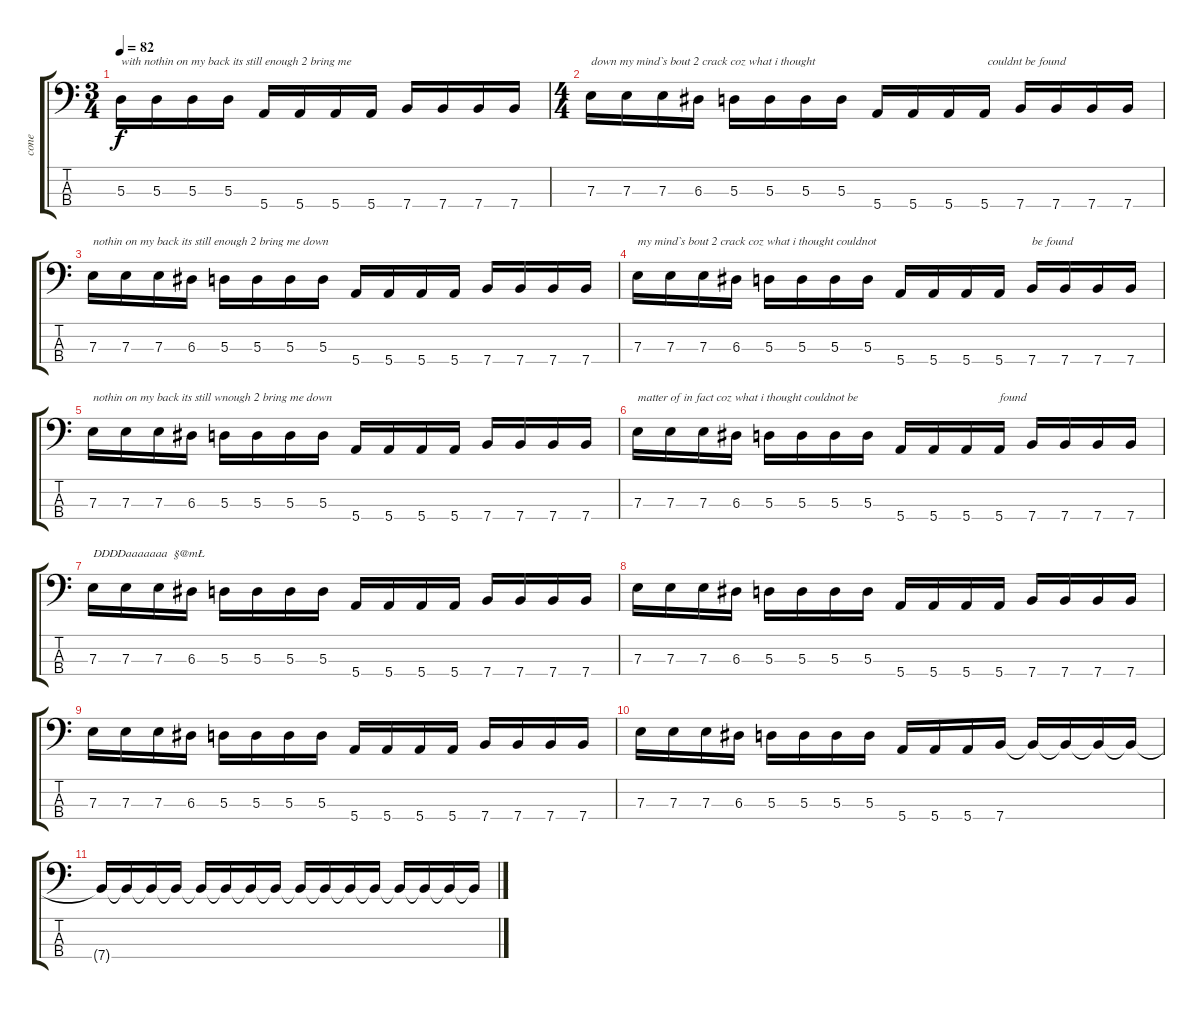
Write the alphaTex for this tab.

\track ("cone" "cone") {instrument electricbasspick}
\staff {score tabs}
\tuning (G2 D2 A1 E1) {hide}
\ts (3 4)
\tempo 82
\clef f4
\ks c
5.3.16{txt "with nothin on my back its still enough 2 bring me" dy f} 5.3.16 5.3.16 5.3.16 5.4.16 5.4.16 5.4.16 5.4.16 7.4.16 7.4.16 7.4.16 7.4.16 |
\ts (4 4)
7.3.16{txt "down my mind`s bout 2 crack coz what i thought "} 7.3.16 7.3.16 6.3.16 5.3.16 5.3.16 5.3.16 5.3.16 5.4.16 5.4.16 5.4.16 5.4.16{txt " couldnt be found"} 7.4.16 7.4.16 7.4.16 7.4.16 |
7.3.16{txt "nothin on my back its still enough 2 bring me down"} 7.3.16 7.3.16 6.3.16 5.3.16 5.3.16 5.3.16 5.3.16 5.4.16 5.4.16 5.4.16 5.4.16 7.4.16 7.4.16 7.4.16 7.4.16 |
7.3.16{txt "my mind`s bout 2 crack coz what i thought couldnot"} 7.3.16 7.3.16 6.3.16 5.3.16 5.3.16 5.3.16 5.3.16 5.4.16 5.4.16 5.4.16 5.4.16 7.4.16{txt "be found"} 7.4.16 7.4.16 7.4.16 |
7.3.16{txt "nothin on my back its still wnough 2 bring me down"} 7.3.16 7.3.16 6.3.16 5.3.16 5.3.16 5.3.16 5.3.16 5.4.16 5.4.16 5.4.16 5.4.16 7.4.16 7.4.16 7.4.16 7.4.16 |
7.3.16{txt "matter of in fact coz what i thought couldnot be "} 7.3.16 7.3.16 6.3.16 5.3.16 5.3.16 5.3.16 5.3.16 5.4.16 5.4.16 5.4.16 5.4.16{txt "found"} 7.4.16 7.4.16 7.4.16 7.4.16 |
7.3.16{txt "DDDDaaaaaaa  §@mŁ"} 7.3.16 7.3.16 6.3.16 5.3.16 5.3.16 5.3.16 5.3.16 5.4.16 5.4.16 5.4.16 5.4.16 7.4.16 7.4.16 7.4.16 7.4.16 |
7.3.16 7.3.16 7.3.16 6.3.16 5.3.16 5.3.16 5.3.16 5.3.16 5.4.16 5.4.16 5.4.16 5.4.16 7.4.16 7.4.16 7.4.16 7.4.16 |
7.3.16 7.3.16 7.3.16 6.3.16 5.3.16 5.3.16 5.3.16 5.3.16 5.4.16 5.4.16 5.4.16 5.4.16 7.4.16 7.4.16 7.4.16 7.4.16 |
7.3.16 7.3.16 7.3.16 6.3.16 5.3.16 5.3.16 5.3.16 5.3.16 5.4.16 5.4.16 5.4.16 7.4.16 7.4{t}.16 7.4{t}.16 7.4{t}.16 7.4{t}.16 |
7.4{t}.16 7.4{t}.16 7.4{t}.16 7.4{t}.16 7.4{t}.16 7.4{t}.16 7.4{t}.16 7.4{t}.16 7.4{t}.16 7.4{t}.16 7.4{t}.16 7.4{t}.16 7.4{t}.16 7.4{t}.16 7.4{t}.16 7.4{t}.16
